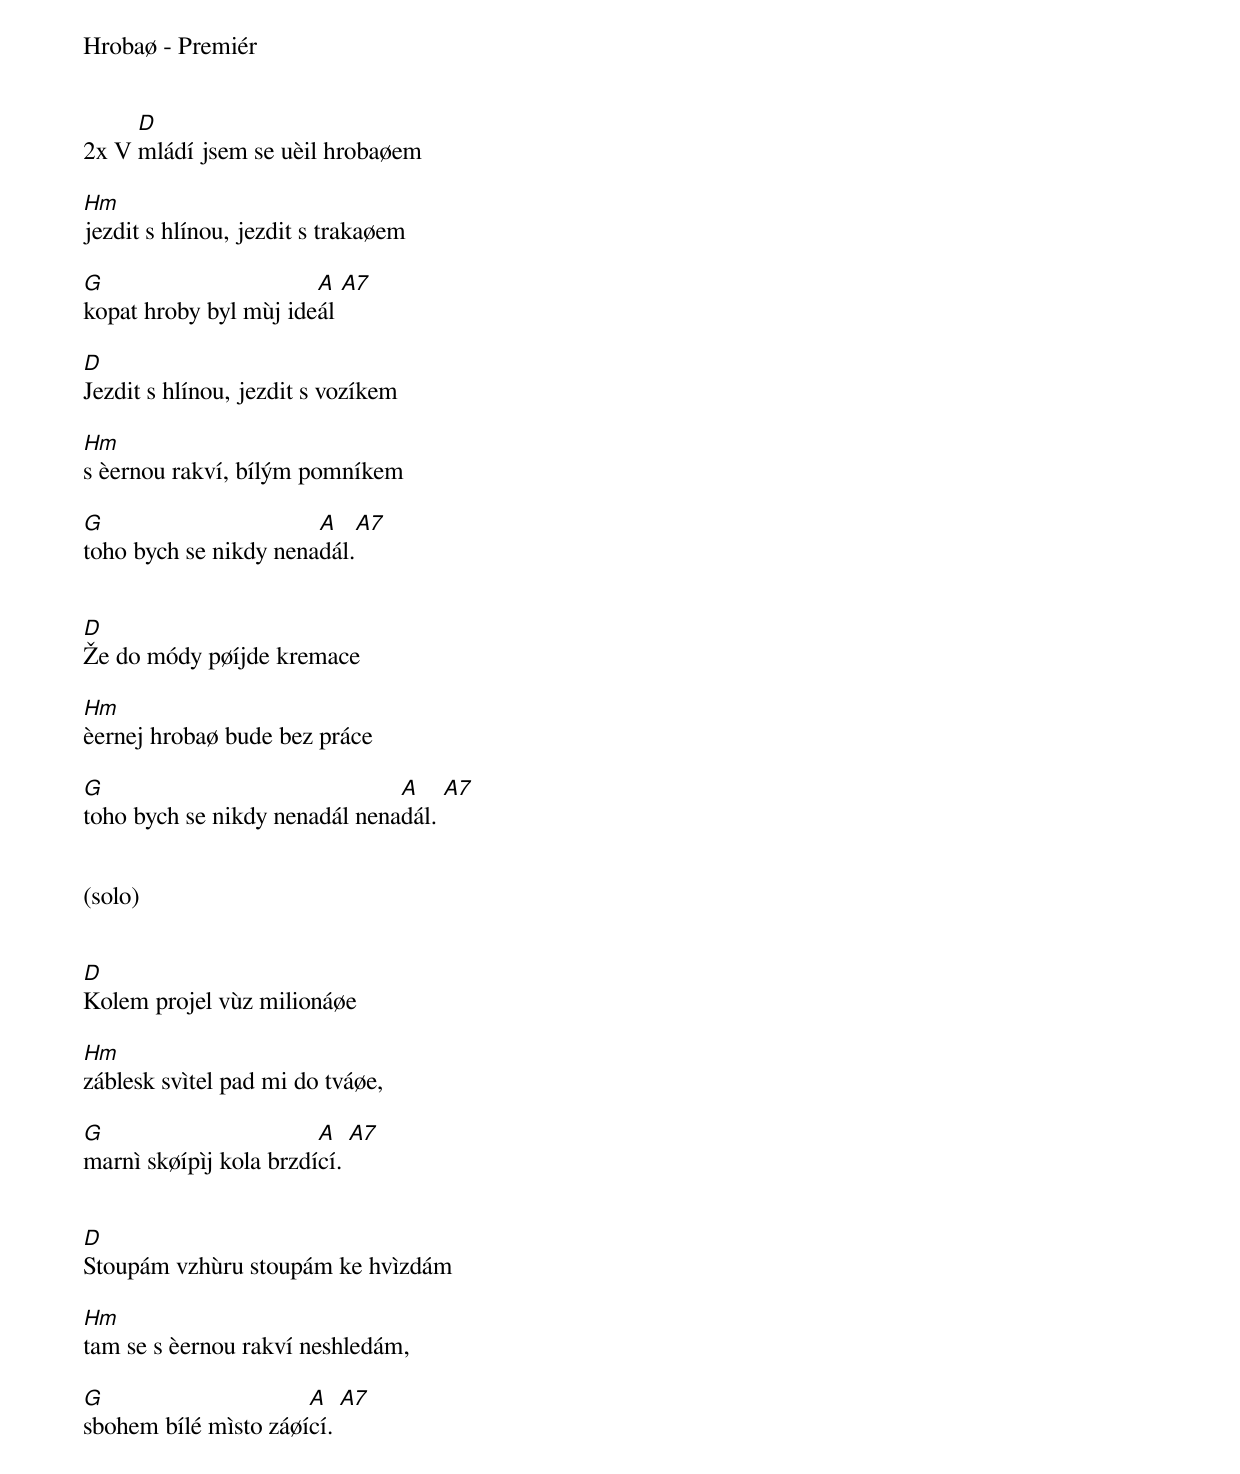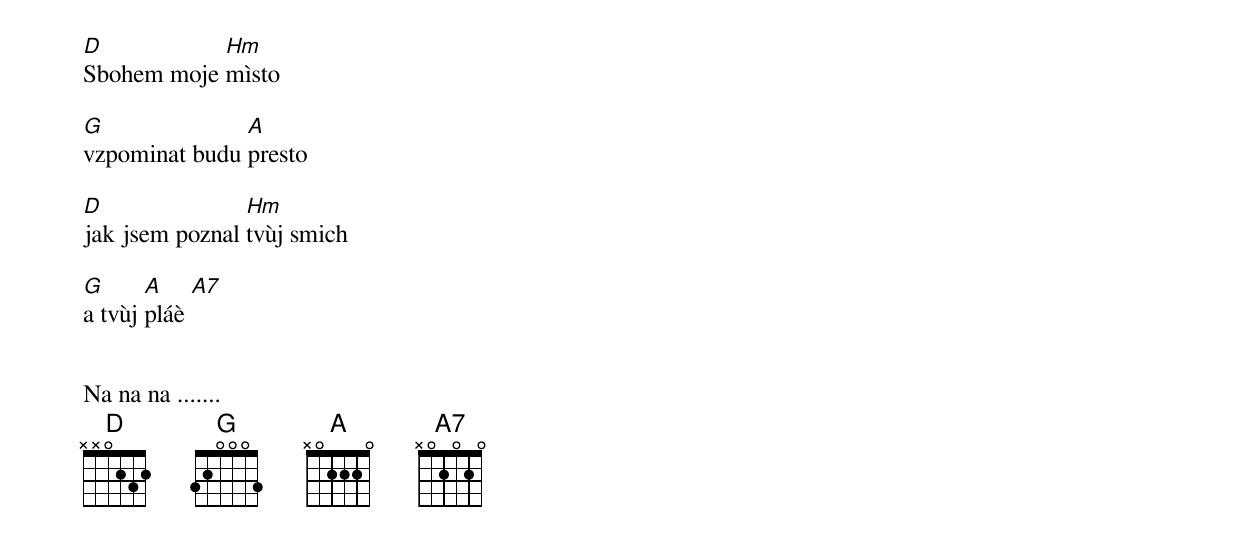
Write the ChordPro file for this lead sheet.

Hrobaø - Premiér


2x V [D]mládí jsem se uèil hrobaøem

[Hm]jezdit s hlínou, jezdit s trakaøem

[G]kopat hroby byl mùj ide[A]ál [A7]

[D]Jezdit s hlínou, jezdit s vozíkem

[Hm]s èernou rakví, bílým pomníkem

[G]toho bych se nikdy nena[A]dál.[A7]


[D]Že do módy pøíjde kremace

[Hm]èernej hrobaø bude bez práce

[G]toho bych se nikdy nenadál nena[A]dál. [A7]


(solo)


[D]Kolem projel vùz milionáøe

[Hm]záblesk svìtel pad mi do tváøe,

[G]marnì skøípìj kola brzdí[A]cí. [A7]


[D]Stoupám vzhùru stoupám ke hvìzdám

[Hm]tam se s èernou rakví neshledám,

[G]sbohem bílé mìsto záøí[A]cí. [A7]


[D]Sbohem moje [Hm]mìsto

[G]vzpominat budu [A]presto

[D]jak jsem poznal [Hm]tvùj smich

[G]a tvùj [A]pláè [A7]


Na na na .......
